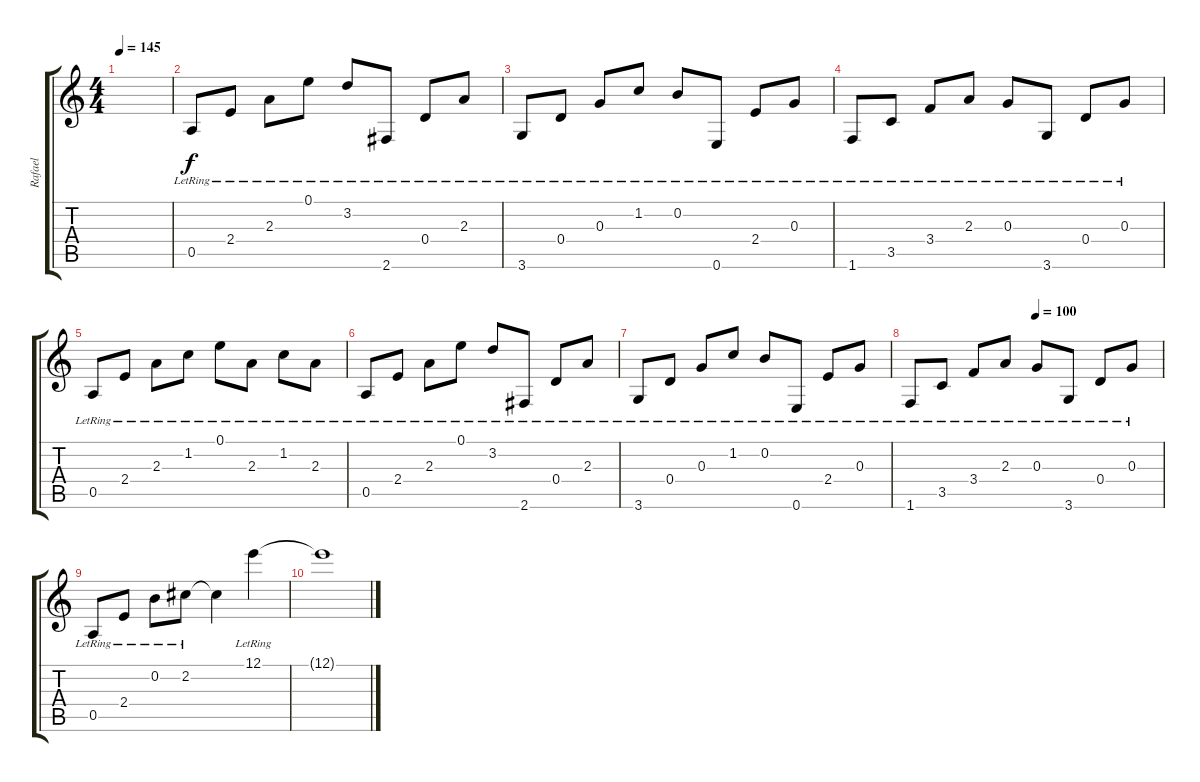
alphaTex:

\track ("Rafael" "Rafael") {instrument acousticguitarnylon}
\staff {score tabs}
\tuning (E4 B3 G3 D3 A2 E2) {hide}
\ts (4 4)
\tempo 145
\clef g2
\ks c
|
0.5{lr}.8{instrument acousticguitarnylon} 2.4{lr}.8 2.3{lr}.8 0.1{lr}.8 3.2{lr}.8 2.6{lr}.8 0.4{lr}.8 2.3{lr}.8 |
3.6{lr}.8 0.4{lr}.8 0.3{lr}.8 1.2{lr}.8 0.2{lr}.8 0.6{lr}.8 2.4{lr}.8 0.3{lr}.8 |
1.6{lr}.8 3.5{lr}.8 3.4{lr}.8 2.3{lr}.8 0.3{lr}.8 3.6{lr}.8 0.4{lr}.8 0.3{lr}.8 |
0.5{lr}.8 2.4{lr}.8 2.3{lr}.8 1.2{lr}.8 0.1{lr}.8 2.3{lr}.8 1.2{lr}.8 2.3{lr}.8 |
0.5{lr}.8 2.4{lr}.8 2.3{lr}.8 0.1{lr}.8 3.2{lr}.8 2.6{lr}.8 0.4{lr}.8 2.3{lr}.8 |
3.6{lr}.8 0.4{lr}.8 0.3{lr}.8 1.2{lr}.8 0.2{lr}.8 0.6{lr}.8 2.4{lr}.8 0.3{lr}.8 |
\tempo (100 0.5)
1.6{lr}.8 3.5{lr}.8 3.4{lr}.8 2.3{lr}.8 0.3{lr}.8 3.6{lr}.8 0.4{lr}.8 0.3{lr}.8 |
0.5{lr}.8 2.4{lr}.8 0.2{lr}.8 2.2{lr}.8 2.2{t}.4 12.1{lr}.4 |
12.1{t}.1
